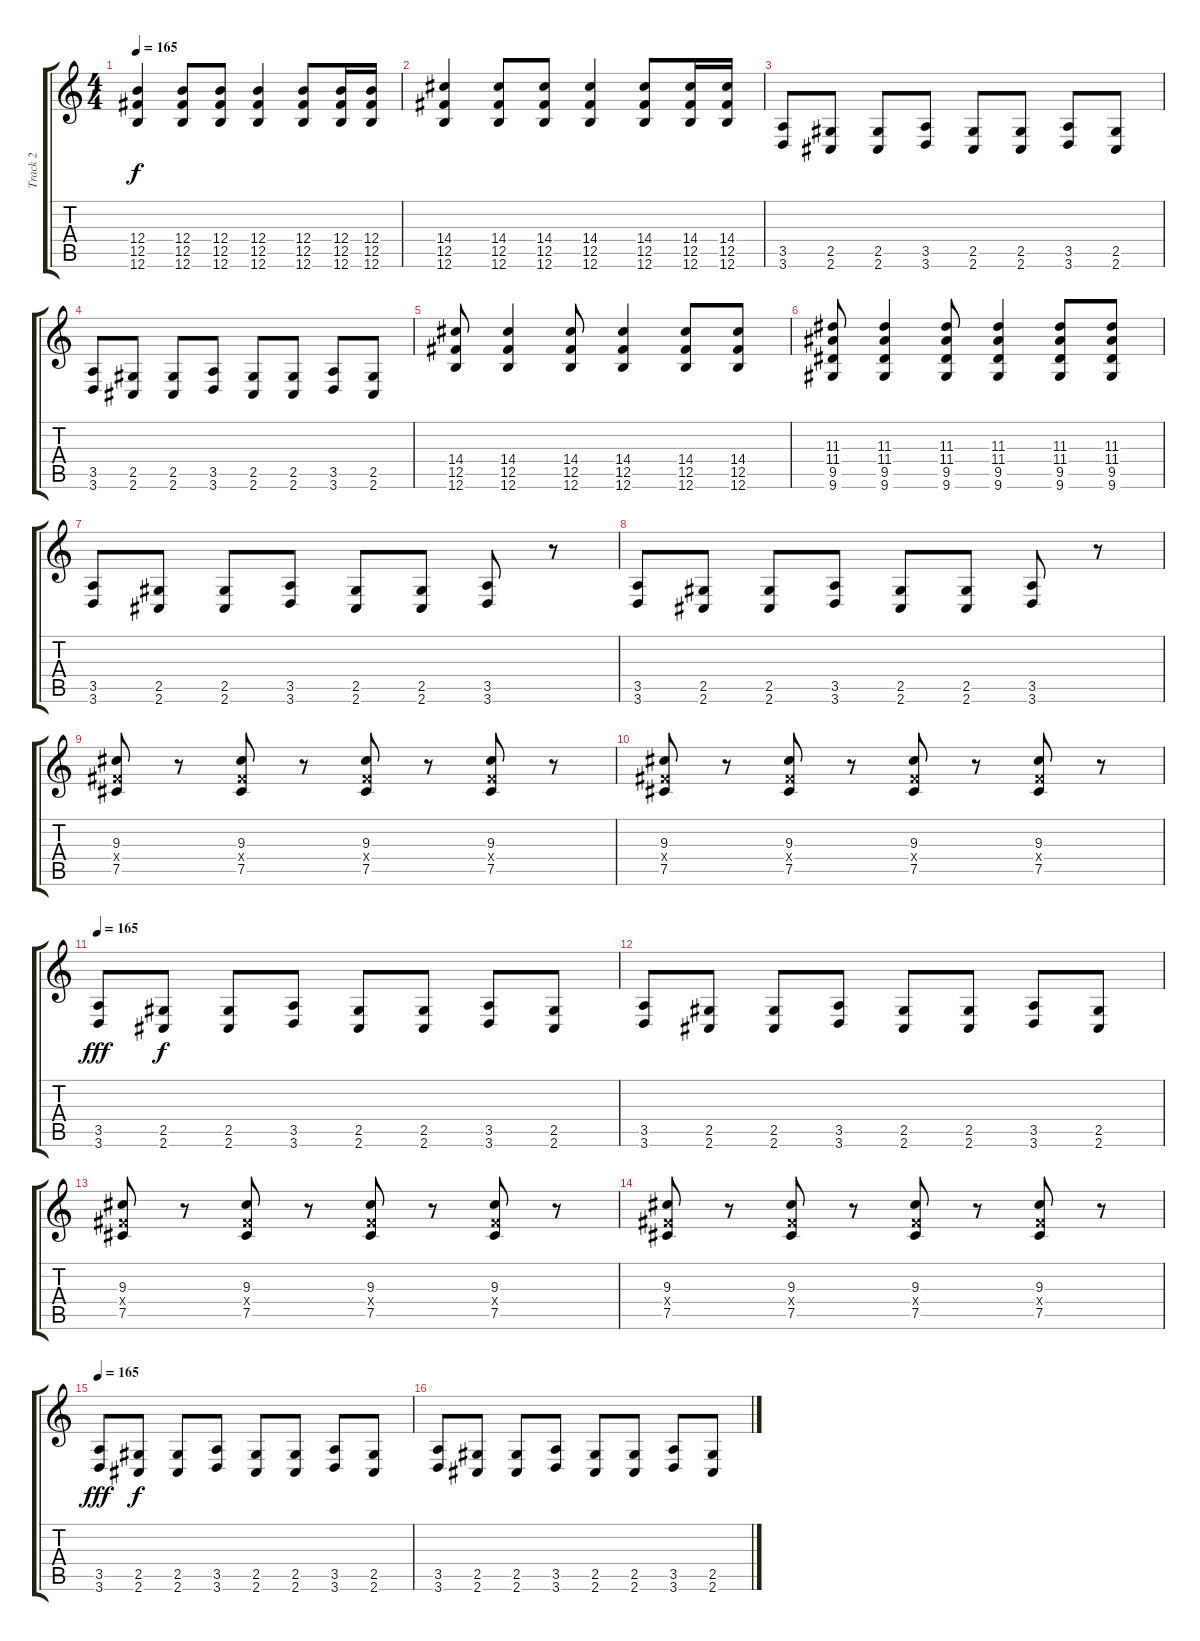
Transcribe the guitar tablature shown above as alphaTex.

\track ("Track 2" "Track 2") {instrument distortionguitar}
\staff {score tabs}
\tuning (Db4 Ab3 E3 B2 Gb2 B1) {hide}
\ts (4 4)
\tempo 165
\clef g2
\ks c
(12.4 12.5 12.6).4{dy f} (12.4 12.5 12.6).8 (12.4 12.5 12.6).8 (12.4 12.5 12.6).4 (12.4 12.5 12.6).8 (12.4 12.5 12.6).16 (12.4 12.5 12.6).16 |
(14.4 12.5 12.6).4 (14.4 12.5 12.6).8 (14.4 12.5 12.6).8 (14.4 12.5 12.6).4 (14.4 12.5 12.6).8 (14.4 12.5 12.6).16 (14.4 12.5 12.6).16 |
(3.5 3.6).8 (2.5 2.6).8 (2.5 2.6).8 (3.5 3.6).8 (2.5 2.6).8 (2.5 2.6).8 (3.5 3.6).8 (2.5 2.6).8 |
(3.5 3.6).8 (2.5 2.6).8 (2.5 2.6).8 (3.5 3.6).8 (2.5 2.6).8 (2.5 2.6).8 (3.5 3.6).8 (2.5 2.6).8 |
(14.4 12.5 12.6).8 (14.4 12.5 12.6).4 (14.4 12.5 12.6).8 (14.4 12.5 12.6).4 (14.4 12.5 12.6).8 (14.4 12.5 12.6).8 |
(11.3 11.4 9.5 9.6).8 (11.3 11.4 9.5 9.6).4 (11.3 11.4 9.5 9.6).8 (11.3 11.4 9.5 9.6).4 (11.3 11.4 9.5 9.6).8 (11.3 11.4 9.5 9.6).8 |
(3.5 3.6).8 (2.5 2.6).8 (2.5 2.6).8 (3.5 3.6).8 (2.5 2.6).8 (2.5 2.6).8 (3.5 3.6).8 r.8 |
(3.5 3.6).8 (2.5 2.6).8 (2.5 2.6).8 (3.5 3.6).8 (2.5 2.6).8 (2.5 2.6).8 (3.5 3.6).8 r.8 |
(9.3 7.4{x} 7.5).8 r.8 (9.3 7.4{x} 7.5).8 r.8 (9.3 7.4{x} 7.5).8 r.8 (9.3 7.4{x} 7.5).8 r.8 |
(9.3 7.4{x} 7.5).8 r.8 (9.3 7.4{x} 7.5).8 r.8 (9.3 7.4{x} 7.5).8 r.8 (9.3 7.4{x} 7.5).8 r.8 |
\tempo 165
(3.5 3.6).8{dy fff} (2.5 2.6).8{dy f} (2.5 2.6).8 (3.5 3.6).8 (2.5 2.6).8 (2.5 2.6).8 (3.5 3.6).8 (2.5 2.6).8 |
(3.5 3.6).8 (2.5 2.6).8 (2.5 2.6).8 (3.5 3.6).8 (2.5 2.6).8 (2.5 2.6).8 (3.5 3.6).8 (2.5 2.6).8 |
(9.3 7.4{x} 7.5).8 r.8 (9.3 7.4{x} 7.5).8 r.8 (9.3 7.4{x} 7.5).8 r.8 (9.3 7.4{x} 7.5).8 r.8 |
(9.3 7.4{x} 7.5).8 r.8 (9.3 7.4{x} 7.5).8 r.8 (9.3 7.4{x} 7.5).8 r.8 (9.3 7.4{x} 7.5).8 r.8 |
\tempo 165
(3.5 3.6).8{dy fff} (2.5 2.6).8{dy f} (2.5 2.6).8 (3.5 3.6).8 (2.5 2.6).8 (2.5 2.6).8 (3.5 3.6).8 (2.5 2.6).8 |
(3.5 3.6).8 (2.5 2.6).8 (2.5 2.6).8 (3.5 3.6).8 (2.5 2.6).8 (2.5 2.6).8 (3.5 3.6).8 (2.5 2.6).8
